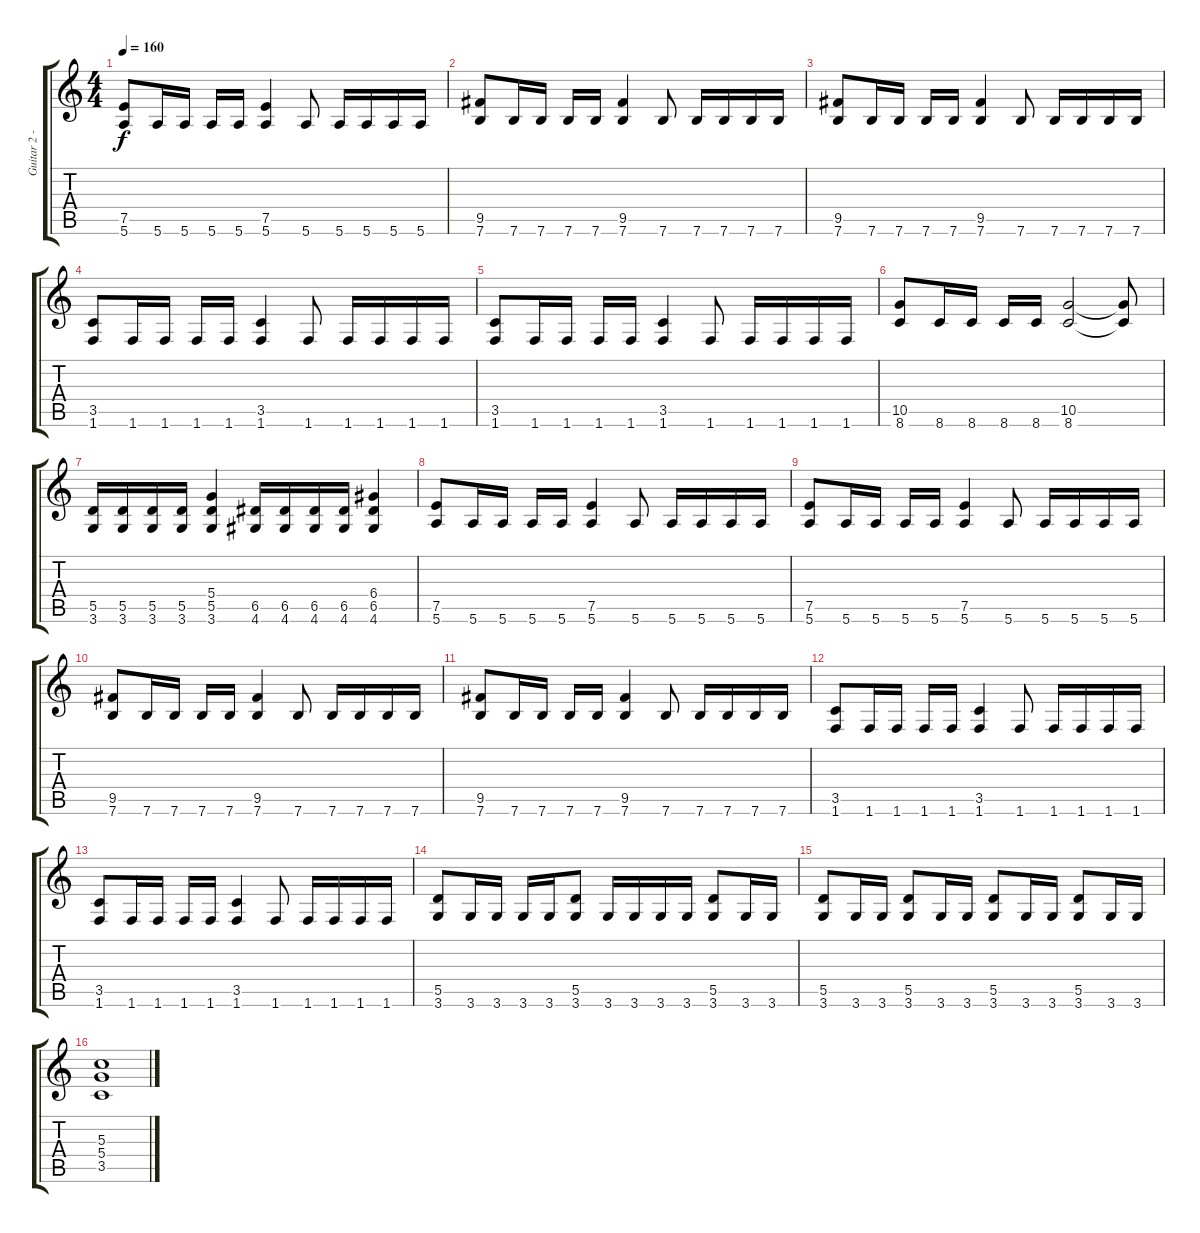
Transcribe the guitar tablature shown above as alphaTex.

\track ("Guitar 2 - BG" "Guitar 2 -") {instrument overdrivenguitar}
\staff {score tabs}
\tuning (E4 B3 G3 D3 A2 E2) {hide}
\ts (4 4)
\tempo 160
\clef g2
\ks c
(7.5 5.6).8{dy f} 5.6.16 5.6.16 5.6.16 5.6.16 (7.5 5.6).4 5.6.8 5.6.16 5.6.16 5.6.16 5.6.16 |
(9.5 7.6).8 7.6.16 7.6.16 7.6.16 7.6.16 (9.5 7.6).4 7.6.8 7.6.16 7.6.16 7.6.16 7.6.16 |
(9.5 7.6).8 7.6.16 7.6.16 7.6.16 7.6.16 (9.5 7.6).4 7.6.8 7.6.16 7.6.16 7.6.16 7.6.16 |
(3.5 1.6).8 1.6.16 1.6.16 1.6.16 1.6.16 (3.5 1.6).4 1.6.8 1.6.16 1.6.16 1.6.16 1.6.16 |
(3.5 1.6).8 1.6.16 1.6.16 1.6.16 1.6.16 (3.5 1.6).4 1.6.8 1.6.16 1.6.16 1.6.16 1.6.16 |
(10.5 8.6).8 8.6.16 8.6.16 8.6.16 8.6.16 (10.5 8.6).2 (10.5{t} 8.6{t}).8 |
(5.5 3.6).16 (5.5 3.6).16 (5.5 3.6).16 (5.5 3.6).16 (5.4 5.5 3.6).4 (6.5 4.6).16 (6.5 4.6).16 (6.5 4.6).16 (6.5 4.6).16 (6.4 6.5 4.6).4 |
(7.5 5.6).8 5.6.16 5.6.16 5.6.16 5.6.16 (7.5 5.6).4 5.6.8 5.6.16 5.6.16 5.6.16 5.6.16 |
(7.5 5.6).8 5.6.16 5.6.16 5.6.16 5.6.16 (7.5 5.6).4 5.6.8 5.6.16 5.6.16 5.6.16 5.6.16 |
(9.5 7.6).8 7.6.16 7.6.16 7.6.16 7.6.16 (9.5 7.6).4 7.6.8 7.6.16 7.6.16 7.6.16 7.6.16 |
(9.5 7.6).8 7.6.16 7.6.16 7.6.16 7.6.16 (9.5 7.6).4 7.6.8 7.6.16 7.6.16 7.6.16 7.6.16 |
(3.5 1.6).8 1.6.16 1.6.16 1.6.16 1.6.16 (3.5 1.6).4 1.6.8 1.6.16 1.6.16 1.6.16 1.6.16 |
(3.5 1.6).8 1.6.16 1.6.16 1.6.16 1.6.16 (3.5 1.6).4 1.6.8 1.6.16 1.6.16 1.6.16 1.6.16 |
(5.5 3.6).8 3.6.16 3.6.16 3.6.16 3.6.16 (5.5 3.6).8 3.6.16 3.6.16 3.6.16 3.6.16 (5.5 3.6).8 3.6.16 3.6.16 |
(5.5 3.6).8 3.6.16 3.6.16 (5.5 3.6).8 3.6.16 3.6.16 (5.5 3.6).8 3.6.16 3.6.16 (5.5 3.6).8 3.6.16 3.6.16 |
(5.3 5.4 3.5).1
